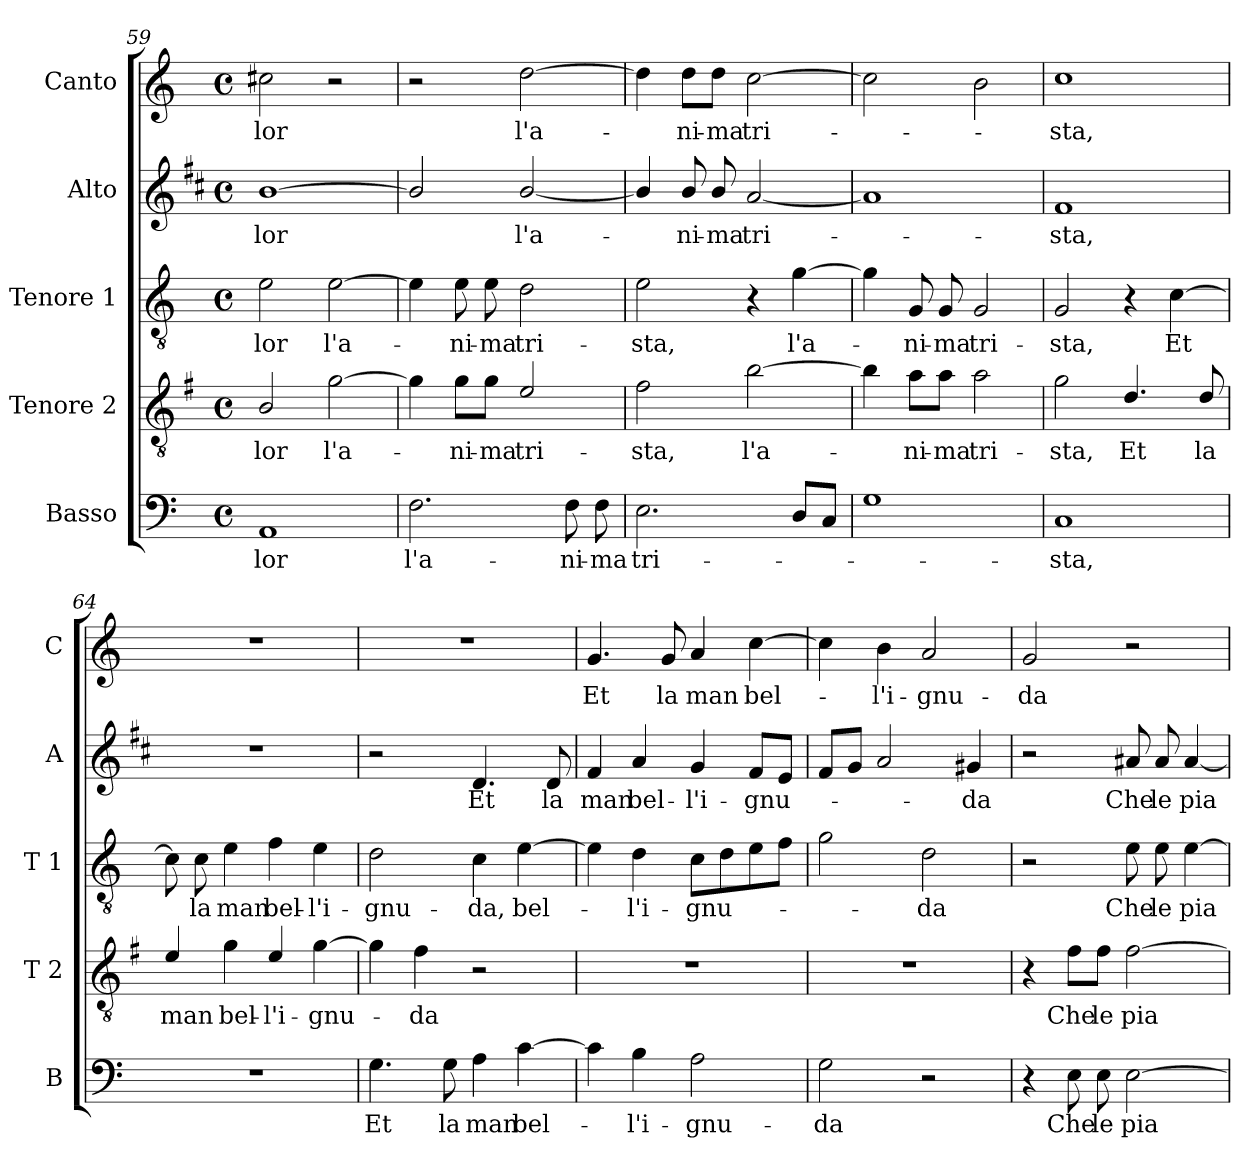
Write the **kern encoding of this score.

**kern	**text	**kern	**text	**kern	**text	**kern	**text	**kern	**text
*part5	*part5	*part4	*part4	*part3	*part3	*part2	*part2	*part1	*part1
*staff5	*staff5	*staff4	*staff4	*staff3	*staff3	*staff2	*staff2	*staff1	*staff1
*I"Basso	*	*I"Tenore 2	*	*I"Tenore 1	*	*I"Alto	*	*I"Canto	*
*I'B	*	*I'T 2	*	*I'T 1	*	*I'A	*	*I'C	*
*clefF4	*	*clefGv2	*	*clefGv2	*	*clefG2	*	*clefG2	*
*	*	*ITrd4c7	*	*	*	*ITrd1c2	*	*	*
*k[]	*	*k[]	*	*k[]	*	*k[]	*	*k[]	*
*C:	*	*C:	*	*C:	*	*C:	*	*C:	*
*M4/4	*	*M4/4	*	*M4/4	*	*M4/4	*	*M4/4	*
*met(c)	*	*met(c)	*	*met(c)	*	*met(c)	*	*met(c)	*
=59	=59	=59	=59	=59	=59	=59	=59	=59	=59
!	!LO:LY:b	!	!LO:LY:b	!	!LO:LY:b	!	!LO:LY:b	!	!LO:LY:b
1AA	-lor	2E/	-lor	2e\	-lor	[1a	-lor	2cc#X\	-lor
!	!	!	!LO:LY:b	!	!LO:LY:b	!	!	!	!
.	.	[2c\	l'a-	[2e\	l'a-	.	.	2r	.
=60	=60	=60	=60	=60	=60	=60	=60	=60	=60
!	!LO:LY:b	!	!	!	!	!	!	!	!
2.F\	l'a-	4c\]	.	4e\]	.	2a/]	.	2r	.
!	!	!	!LO:LY:b	!	!LO:LY:b	!	!	!	!
.	.	8c\L	-ni-	8e\	-ni-	.	.	.	.
!	!	!	!LO:LY:b	!	!LO:LY:b	!	!	!	!
.	.	8c\J	-ma	8e\	-ma	.	.	.	.
!	!	!	!LO:LY:b	!	!LO:LY:b	!	!LO:LY:b	!	!LO:LY:b
.	.	2A/	tri-	2d\	tri-	[2a/	l'a-	[2dd\	l'a-
!	!LO:LY:b	!	!	!	!	!	!	!	!
8F\	-ni-	.	.	.	.	.	.	.	.
!	!LO:LY:b	!	!	!	!	!	!	!	!
8F\	-ma	.	.	.	.	.	.	.	.
=61	=61	=61	=61	=61	=61	=61	=61	=61	=61
!	!LO:LY:b	!	!LO:LY:b	!	!LO:LY:b	!	!	!	!
2.E\	tri-	2B\	-sta,	2e\	-sta,	4a/]	.	4dd\]	.
!	!	!	!	!	!	!	!LO:LY:b	!	!LO:LY:b
.	.	.	.	.	.	8a/	-ni-	8dd\L	-ni-
!	!	!	!	!	!	!	!LO:LY:b	!	!LO:LY:b
.	.	.	.	.	.	8a/	-ma	8dd\J	-ma
!	!	!	!LO:LY:b	!	!	!	!LO:LY:b	!	!LO:LY:b
.	.	[2e\	l'a-	4r	.	[2g/	tri-	[2cc\	tri-
!	!	!	!	!	!LO:LY:b	!	!	!	!
8D/L	.	.	.	[4g\	l'a-	.	.	.	.
8C/J	.	.	.	.	.	.	.	.	.
=62	=62	=62	=62	=62	=62	=62	=62	=62	=62
1G	.	4e\]	.	4g\]	.	1g]	.	2cc\]	.
!	!	!	!LO:LY:b	!	!LO:LY:b	!	!	!	!
.	.	8d\L	-ni-	8G/	-ni-	.	.	.	.
!	!	!	!LO:LY:b	!	!LO:LY:b	!	!	!	!
.	.	8d\J	-ma	8G/	-ma	.	.	.	.
!	!	!	!LO:LY:b	!	!LO:LY:b	!	!	!	!
.	.	2d\	tri-	2G/	tri-	.	.	2b\	.
=63	=63	=63	=63	=63	=63	=63	=63	=63	=63
!	!LO:LY:b	!	!LO:LY:b	!	!LO:LY:b	!	!LO:LY:b	!	!LO:LY:b
1C	-sta,	2c\	-sta,	2G/	-sta,	1e	-sta,	1cc	-sta,
!	!	!	!LO:LY:b	!	!	!	!	!	!
.	.	4.G/	Et	4r	.	.	.	.	.
!	!	!	!	!	!LO:LY:b	!	!	!	!
.	.	.	.	[4c\	Et	.	.	.	.
!	!	!	!LO:LY:b	!	!	!	!	!	!
.	.	8G/	la	.	.	.	.	.	.
!!LO:LB:g=z
=64	=64	=64	=64	=64	=64	=64	=64	=64	=64
!	!	!	!LO:LY:b	!	!	!	!	!	!
1r	.	4A/	man	8c\]	.	1r	.	1r	.
!	!	!	!	!	!LO:LY:b	!	!	!	!
.	.	.	.	8c\	la	.	.	.	.
!	!	!	!LO:LY:b	!	!LO:LY:b	!	!	!	!
.	.	4c\	bel-	4e\	man	.	.	.	.
!	!	!	!LO:LY:b	!	!LO:LY:b	!	!	!	!
.	.	4A/	-l'i-	4f\	bel-	.	.	.	.
!	!	!	!LO:LY:b	!	!LO:LY:b	!	!	!	!
.	.	[4c\	-gnu-	4e\	-l'i-	.	.	.	.
=65	=65	=65	=65	=65	=65	=65	=65	=65	=65
!	!LO:LY:b	!	!	!	!LO:LY:b	!	!	!	!
4.G\	Et	4c\]	.	2d\	-gnu-	2r	.	1r	.
!	!	!	!LO:LY:b	!	!	!	!	!	!
.	.	4B\	-da	.	.	.	.	.	.
!	!LO:LY:b	!	!	!	!	!	!	!	!
8G\	la	.	.	.	.	.	.	.	.
!	!LO:LY:b	!	!	!	!LO:LY:b	!	!LO:LY:b	!	!
4A\	man	2r	.	4c\	-da,	4.c/	Et	.	.
!	!LO:LY:b	!	!	!	!LO:LY:b	!	!	!	!
[4c\	bel-	.	.	[4e\	bel-	.	.	.	.
!	!	!	!	!	!	!	!LO:LY:b	!	!
.	.	.	.	.	.	8c/	la	.	.
=66	=66	=66	=66	=66	=66	=66	=66	=66	=66
!	!	!	!	!	!	!	!LO:LY:b	!	!LO:LY:b
4c\]	.	1r	.	4e\]	.	4e/	man	4.g/	Et
!	!LO:LY:b	!	!	!	!LO:LY:b	!	!LO:LY:b	!	!
4B\	-l'i-	.	.	4d\	-l'i-	4g/	bel-	.	.
!	!	!	!	!	!	!	!	!	!LO:LY:b
.	.	.	.	.	.	.	.	8g/	la
!	!LO:LY:b	!	!	!	!LO:LY:b	!	!LO:LY:b	!	!LO:LY:b
2A\	-gnu-	.	.	8c\L	-gnu-	4f/	-l'i-	4a/	man
.	.	.	.	8d\	.	.	.	.	.
!	!	!	!	!	!	!	!LO:LY:b	!	!LO:LY:b
.	.	.	.	8e\	.	8e/L	-gnu-	[4cc\	bel-
.	.	.	.	8f\J	.	8d/J	.	.	.
=67	=67	=67	=67	=67	=67	=67	=67	=67	=67
!	!LO:LY:b	!	!	!	!	!	!	!	!
2G\	-da	1r	.	2g\	.	8e/L	.	4cc\]	.
.	.	.	.	.	.	8f/J	.	.	.
!	!	!	!	!	!	!	!	!	!LO:LY:b
.	.	.	.	.	.	2g/	.	4b\	-l'i-
!	!	!	!	!	!LO:LY:b	!	!	!	!LO:LY:b
2r	.	.	.	2d\	-da	.	.	2a/	-gnu-
!	!	!	!	!	!	!	!LO:LY:b	!	!
.	.	.	.	.	.	4f#X/	-da	.	.
=68	=68	=68	=68	=68	=68	=68	=68	=68	=68
!	!	!	!	!	!	!	!	!	!LO:LY:b
4r	.	4r	.	2r	.	2r	.	2g/	-da
!	!LO:LY:b	!	!LO:LY:b	!	!	!	!	!	!
8E\	Che	8B\L	Che	.	.	.	.	.	.
!	!LO:LY:b	!	!LO:LY:b	!	!	!	!	!	!
8E\	le	8B\J	le	.	.	.	.	.	.
!	!LO:LY:b	!	!LO:LY:b	!	!LO:LY:b	!	!LO:LY:b	!	!
[2E\	pia-	[2B\	pia-	8e\	Che	8g#X/	Che	2r	.
!	!	!	!	!	!LO:LY:b	!	!LO:LY:b	!	!
.	.	.	.	8e\	le	8g#/	le	.	.
!	!	!	!	!	!LO:LY:b	!	!LO:LY:b	!	!
.	.	.	.	[4e\	pia-	[4g#/	pia-	.	.
=	=	=	=	=	=	=	=	=	=
*-	*-	*-	*-	*-	*-	*-	*-	*-	*-
